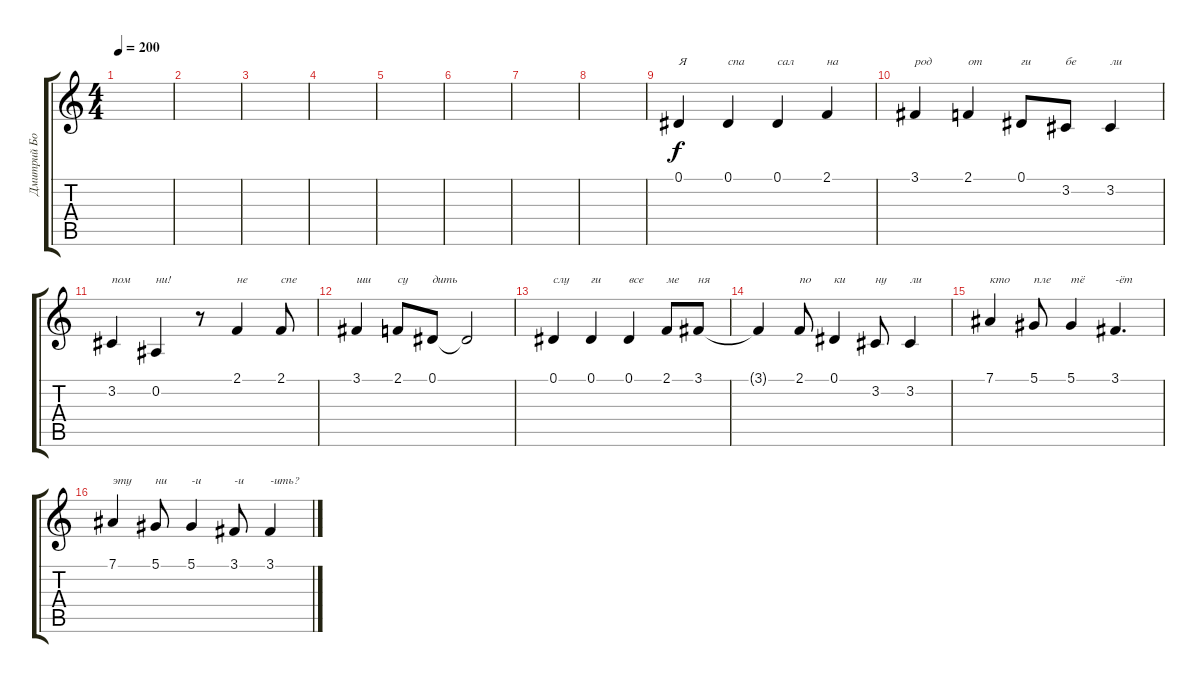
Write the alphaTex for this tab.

\track ("Дмитрий Борисенков" "Дмитрий Бо") {instrument altosax}
\staff {score tabs}
\tuning (Eb4 Bb3 Gb3 Db3 Ab2 Eb2) {hide}
\ts (4 4)
\tempo 200
\clef g2
\ks c
|
|
|
|
|
|
|
|
0.1.4{txt "Я "} 0.1.4{txt "спа"} 0.1.4{txt "сал"} 2.1.4{txt "на"} |
3.1.4{txt "род"} 2.1.4{txt "от"} 0.1.8{txt "ги"} 3.2.8{txt "бе"} 3.2.4{txt "ли"} |
3.2.4{txt "пом"} 0.2.4{txt "ни!"} r.8 2.1.4{txt "не"} 2.1.8{txt "спе"} |
3.1.4{txt "ши"} 2.1.8{txt "су"} 0.1.8{txt "дить"} 0.1{t}.2 |
0.1.4{txt "слу"} 0.1.4{txt "ги"} 0.1.4{txt "все"} 2.1.8{txt "ме"} 3.1.8{txt "ня"} |
3.1{t}.4 2.1.8{txt "по"} 0.1.4{txt "ки"} 3.2.8{txt "ну"} 3.2.4{txt "ли"} |
7.1.4{txt "кто"} 5.1.8{txt "пле"} 5.1.4{txt "тё"} 3.1.4{d txt "-ёт"} |
7.1.4{txt "эту"} 5.1.8{txt "ни"} 5.1.4{txt "-и"} 3.1.8{txt "-и"} 3.1.4{txt "-ить?"}
